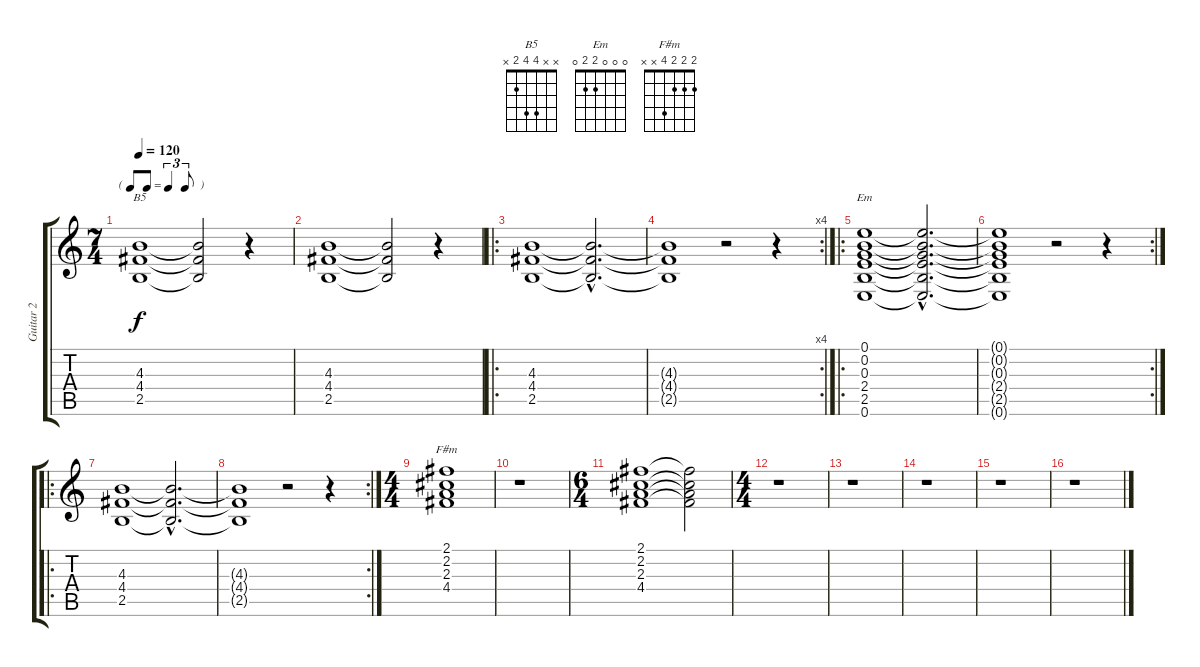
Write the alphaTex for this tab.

\track ("Guitar 2" "Guitar 2") {instrument electricguitarclean}
\staff {score tabs}
\tuning (E4 B3 G3 D3 A2 E2) {hide}
\chord ("B5" x x 4 4 2 x)
\chord ("Em" 0 0 0 2 2 0)
\chord ("F#m" 2 2 2 4 x x)
\ts (7 4)
\tf triplet8th
\tempo 120
\clef g2
\ks c
(4.3 4.4 2.5).1{ch "B5" dy f} (4.3{t} 4.4{t} 2.5{t}).2 r.4 |
(4.3 4.4 2.5).1 (4.3{t} 4.4{t} 2.5{t}).2 r.4 |
\ro
(4.3 4.4 2.5).1 (4.3{hac t} 4.4{hac t} 2.5{hac t}).2{d} |
\rc 4
(4.3{t} 4.4{t} 2.5{t}).1 r.2 r.4 |
\ro
(0.1 0.2 0.3 2.4 2.5 0.6).1{ch "Em"} (0.1{hac t} 0.2{hac t} 0.3{hac t} 2.4{hac t} 2.5{hac t} 0.6{hac t}).2{d} |
\rc 2
(0.1{t} 0.2{t} 0.3{t} 2.4{t} 2.5{t} 0.6{t}).1 r.2 r.4 |
\ro
(4.3 4.4 2.5).1 (4.3{hac t} 4.4{hac t} 2.5{hac t}).2{d} |
\rc 2
(4.3{t} 4.4{t} 2.5{t}).1 r.2 r.4 |
\ts (4 4)
(2.1 2.2 2.3 4.4).1{ch "F#m"} |
r.1 |
\ts (6 4)
(2.1 2.2 2.3 4.4).1 (2.1{t} 2.2{t} 2.3{t} 4.4{t}).2 |
\ts (4 4)
r.1 |
r.1 |
r.1 |
r.1 |
r.1
